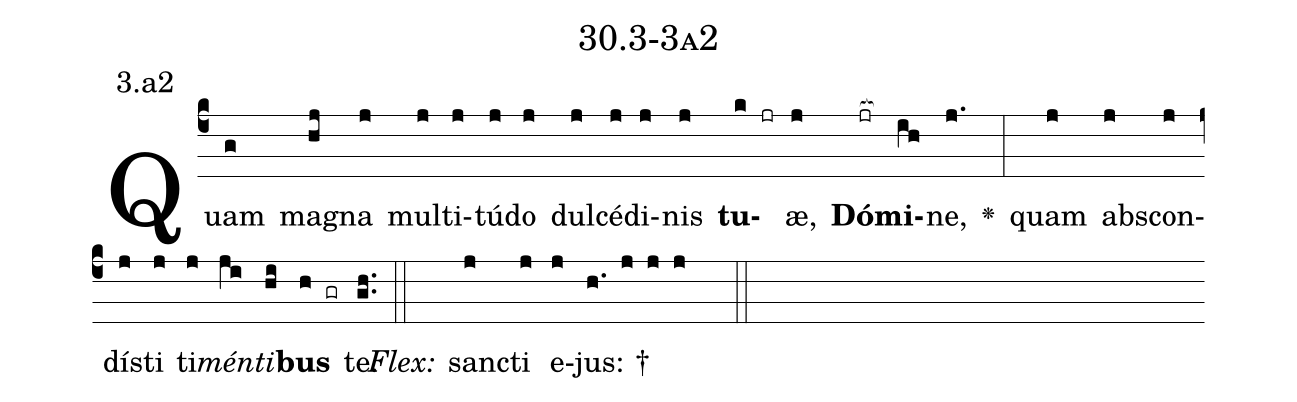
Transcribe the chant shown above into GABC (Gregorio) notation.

name: 30.3-3a2;
annotation: 3.a2;
%%
(c4)Quam(g) ma(hj)gna(j) mul(j)ti(j)tú(j)do(j) dul(j)cé(j)di(j)nis(j) <b>tu</b>(k jr)æ,(j) <b>Dó</b>(jr[ocb:1{])<b>mi</b>(ih[ocb:0}])ne,(j.) <v>\greheightstar</v>(:) quam(j) abs(j)con(j)dís(j)ti(j) ti(j)<i>mén</i>(ji)<i>ti</i>(hi)<b>bus</b>(h gr) te.(gh..) (::)
<i>Flex:</i>()  sanc(j)ti(j) e(j)jus: †(h. j j j  ::)

%E(j) u(j) o(ji) u(hi) a(h) e.(gh..) (::)
